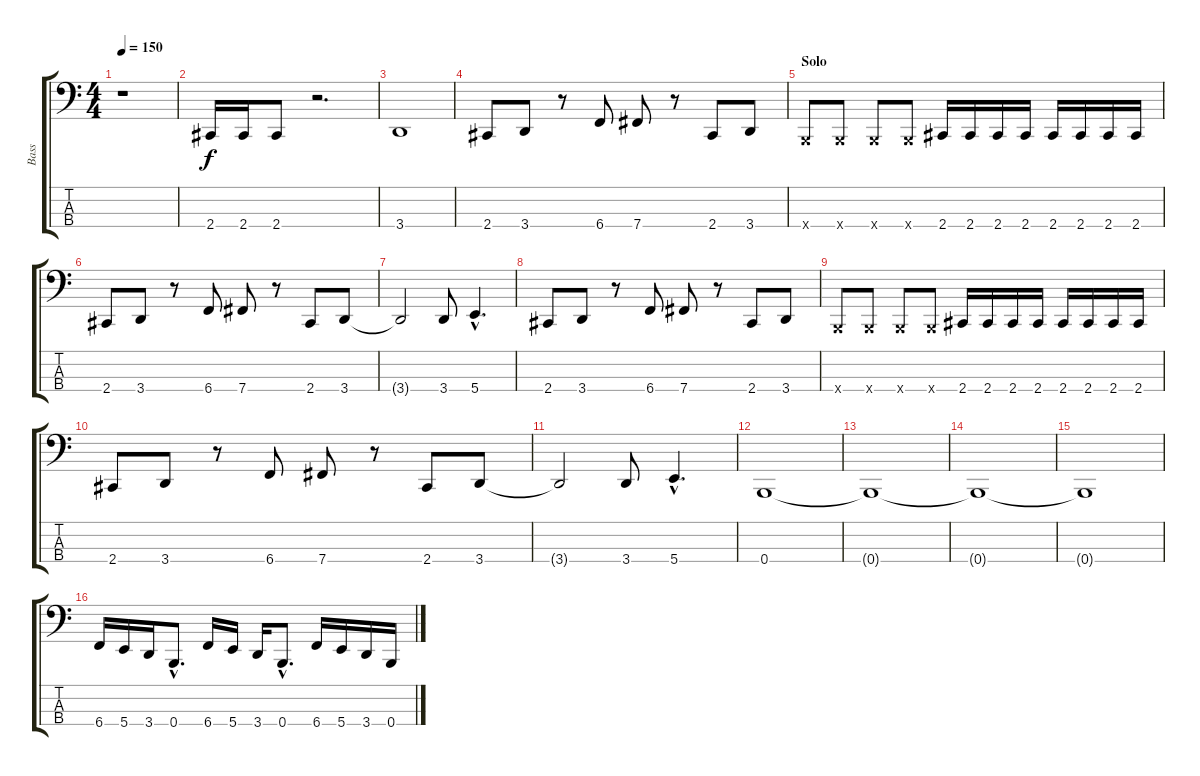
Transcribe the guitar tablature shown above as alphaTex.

\track ("Bass" "Bass") {instrument electricbasspick}
\staff {score tabs}
\tuning (D2 A1 E1 B0) {hide}
\ts (4 4)
\tempo 150
\clef f4
\ks c
r.1{dy f} |
2.4.16 2.4.16 2.4.8 r.2{d} |
3.4.1 |
2.4.8 3.4.8 r.8 6.4.8 7.4.8 r.8 2.4.8 3.4.8 |
\section ("" "Solo")
0.4{x}.8 0.4{x}.8 0.4{x}.8 0.4{x}.8 2.4.16 2.4.16 2.4.16 2.4.16 2.4.16 2.4.16 2.4.16 2.4.16 |
2.4.8 3.4.8 r.8 6.4.8 7.4.8 r.8 2.4.8 3.4.8 |
3.4{t}.2 3.4.8 5.4{hac}.4{d} |
2.4.8 3.4.8 r.8 6.4.8 7.4.8 r.8 2.4.8 3.4.8 |
0.4{x}.8 0.4{x}.8 0.4{x}.8 0.4{x}.8 2.4.16 2.4.16 2.4.16 2.4.16 2.4.16 2.4.16 2.4.16 2.4.16 |
2.4.8 3.4.8 r.8 6.4.8 7.4.8 r.8 2.4.8 3.4.8 |
3.4{t}.2 3.4.8 5.4{hac}.4{d} |
0.4.1 |
0.4{t}.1 |
0.4{t}.1 |
0.4{t}.1 |
6.4.16 5.4.16 3.4.16 0.4{hac}.8{d} 6.4.16 5.4.16 3.4.16 0.4{hac}.8{d} 6.4.16 5.4.16 3.4.16 0.4.16
